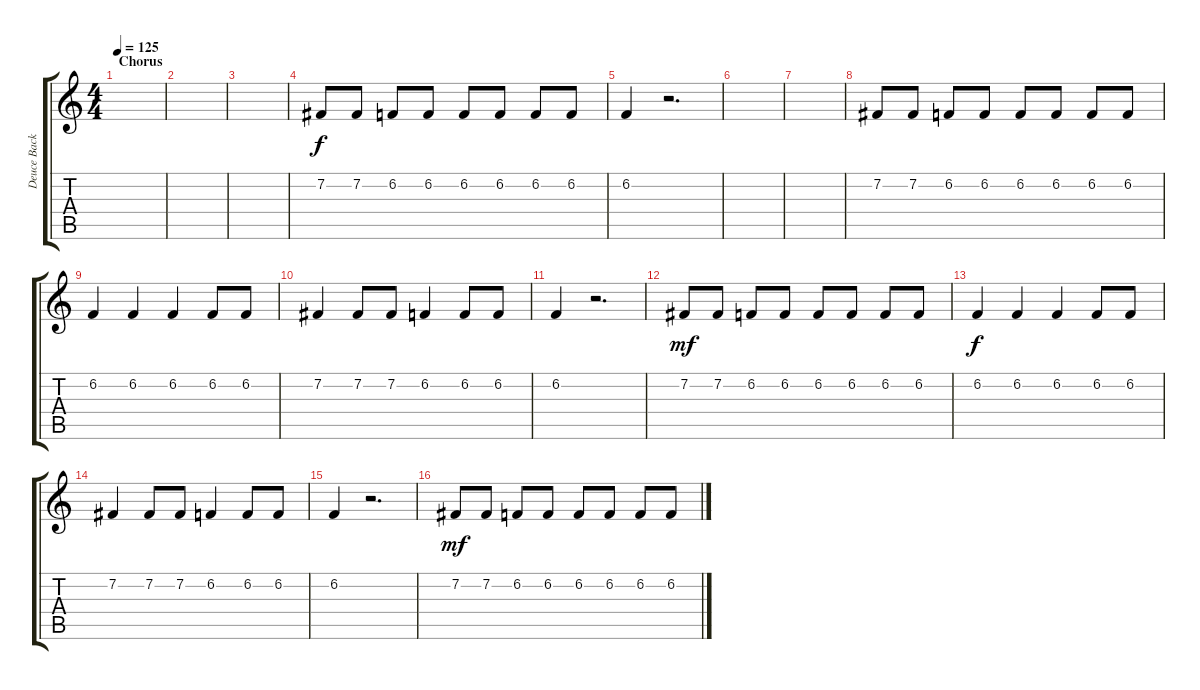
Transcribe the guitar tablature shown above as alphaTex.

\track ("Deuce Backing Vocals" "Deuce Back") {instrument clarinet}
\staff {score tabs}
\tuning (E4 B3 G3 D3 A2 E2) {hide}
\ts (4 4)
\section ("" "Chorus")
\tempo 125
\clef g2
\ks c
|
|
|
7.2.8 7.2.8 6.2.8 6.2.8 6.2.8 6.2.8 6.2.8 6.2.8 |
6.2.4 r.2{d} |
|
|
7.2.8 7.2.8 6.2.8 6.2.8 6.2.8 6.2.8 6.2.8 6.2.8 |
6.2.4{dy f} 6.2.4 6.2.4 6.2.8 6.2.8 |
7.2.4 7.2.8 7.2.8 6.2.4 6.2.8 6.2.8 |
6.2.4 r.2{d} |
7.2.8{dy mf} 7.2.8 6.2.8 6.2.8 6.2.8 6.2.8 6.2.8 6.2.8 |
6.2.4{dy f} 6.2.4 6.2.4 6.2.8 6.2.8 |
7.2.4 7.2.8 7.2.8 6.2.4 6.2.8 6.2.8 |
6.2.4 r.2{d} |
7.2.8{dy mf} 7.2.8 6.2.8 6.2.8 6.2.8 6.2.8 6.2.8 6.2.8
